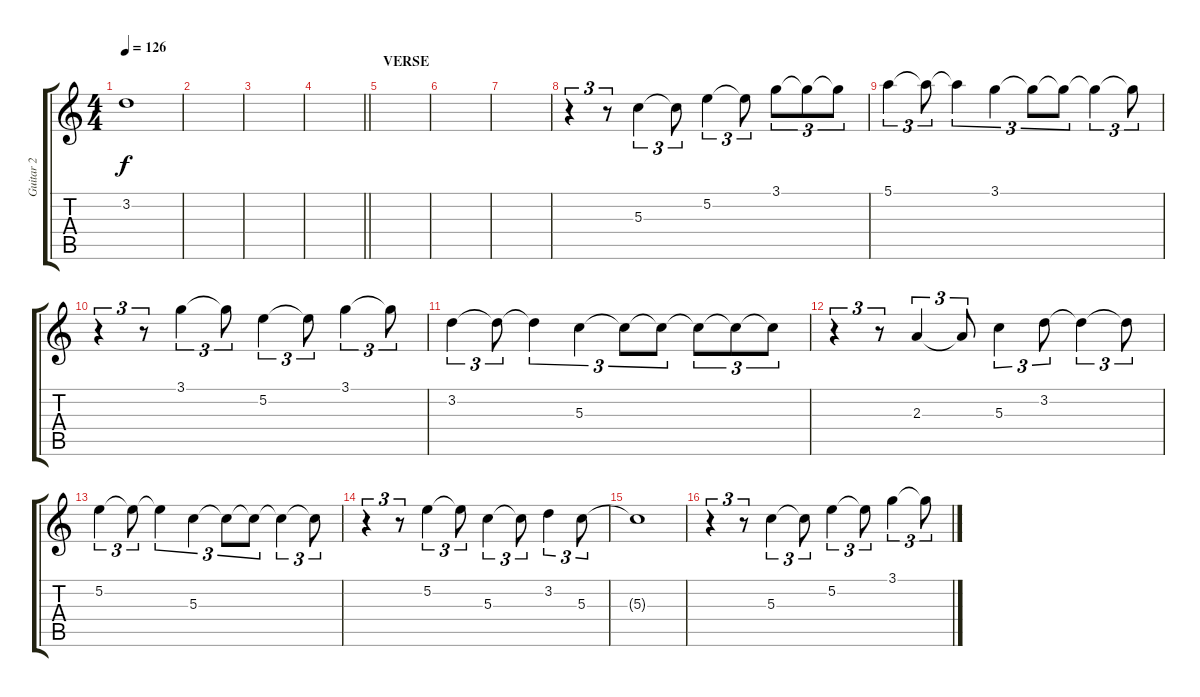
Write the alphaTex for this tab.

\track ("Guitar 2" "Guitar 2") {instrument acousticguitarnylon}
\staff {score tabs}
\tuning (E4 B3 G3 D3 A2 E2) {hide}
\ts (4 4)
\tempo 126
\clef g2
\ks c
3.2{t}.1{dy f} |
|
|
\barLineRight lightlight
|
\section ("" "VERSE")
|
|
|
r.4{tu (3 2)} r.8{tu (3 2)} 5.3.4{tu (3 2)} 5.3{t}.8{tu (3 2)} 5.2.4{tu (3 2)} 5.2{t}.8{tu (3 2)} 3.1.8{tu (3 2)} 3.1{t}.8{tu (3 2)} 3.1{t}.8{tu (3 2)} |
5.1.4{tu (3 2)} 5.1{t}.8{tu (3 2)} 5.1{t}.4{tu (3 2)} 3.1.4{tu (3 2)} 3.1{t}.8{tu (3 2)} 3.1{t}.8{tu (3 2)} 3.1{t}.4{tu (3 2)} 3.1{t}.8{tu (3 2)} |
r.4{tu (3 2)} r.8{tu (3 2)} 3.1.4{tu (3 2)} 3.1{t}.8{tu (3 2)} 5.2.4{tu (3 2)} 5.2{t}.8{tu (3 2)} 3.1.4{tu (3 2)} 3.1{t}.8{tu (3 2)} |
3.2.4{tu (3 2)} 3.2{t}.8{tu (3 2)} 3.2{t}.4{tu (3 2)} 5.3.4{tu (3 2)} 5.3{t}.8{tu (3 2)} 5.3{t}.8{tu (3 2)} 5.3{t}.8{tu (3 2)} 5.3{t}.8{tu (3 2)} 5.3{t}.8{tu (3 2)} |
r.4{tu (3 2)} r.8{tu (3 2)} 2.3.4{tu (3 2)} 2.3{t}.8{tu (3 2)} 5.3.4{tu (3 2)} 3.2.8{tu (3 2)} 3.2{t}.4{tu (3 2)} 3.2{t}.8{tu (3 2)} |
5.2.4{tu (3 2)} 5.2{t}.8{tu (3 2)} 5.2{t}.4{tu (3 2)} 5.3.4{tu (3 2)} 5.3{t}.8{tu (3 2)} 5.3{t}.8{tu (3 2)} 5.3{t}.4{tu (3 2)} 5.3{t}.8{tu (3 2)} |
r.4{tu (3 2)} r.8{tu (3 2)} 5.2.4{tu (3 2)} 5.2{t}.8{tu (3 2)} 5.3.4{tu (3 2)} 5.3{t}.8{tu (3 2)} 3.2.4{tu (3 2)} 5.3.8{tu (3 2)} |
5.3{t}.1 |
r.4{tu (3 2)} r.8{tu (3 2)} 5.3.4{tu (3 2)} 5.3{t}.8{tu (3 2)} 5.2.4{tu (3 2)} 5.2{t}.8{tu (3 2)} 3.1.4{tu (3 2)} 3.1{t}.8{tu (3 2)}
